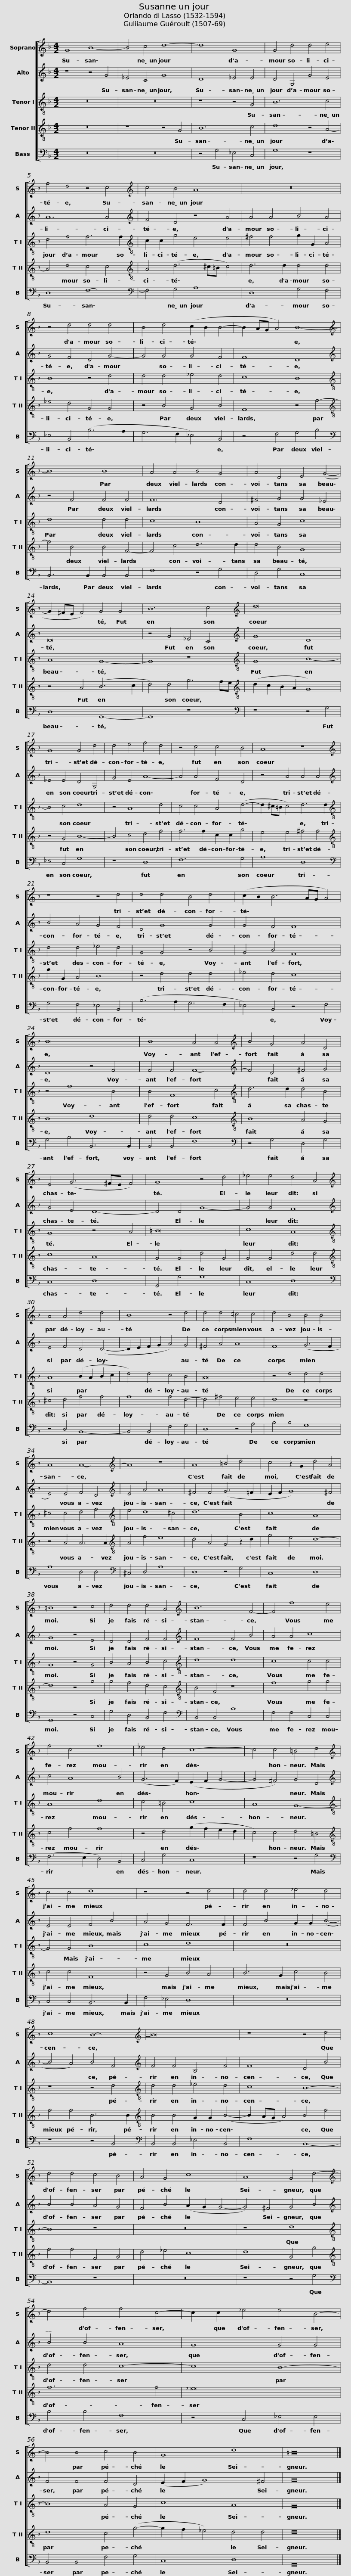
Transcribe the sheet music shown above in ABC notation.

X:1
%%score [ 1 2 3 4 5 ]
L:1/8
M:4/2
I:linebreak $
K:F
V:1 treble
V:2 treble
V:3 treble-8
V:4 treble-8
V:5 bass
V:1
 G8 B8- | B4 c4 d8- | d8 G8 | G4 d4 d4 e4 | f4 d4 z4 c4 |$ %5
[K:treble] c4 B4 A8 | z16 | z4 d4 d4 d4 | B4 d4 (c2 B2 B4- | B2 AG A4) B8- |$ %10
[K:treble] B8 B8 | A4 A4 B4 G4 | A4 D4 E4 (G4- | G2 ^FE F4) G4 G4 | B12 c4 |$ %15
[K:treble] d16 | G8 G4 d4 | d4 e4 f4 d4 | z4 c4 c4 B4 | A8 z8 |$ %20
[K:treble] z8 z4 d4 | d4 d4 B4 d4 | (c2 B2 B6 AG A4) | B16 | B8 A4 A4 |$ %25
[K:treble] B4 G4 A4 D4 | E4 (G6 ^FE F4) | G8 z4 d4 | _e4 e4 d4 A4 |$[K:treble] A4 A4 d4 d4 | %30
 B8 z4 d4 | d4 d4 ^c4 c4 | d4 B4 B4 B4 | A8 A8- |$[K:treble] A8 z8 | %35
 A8 =B4 d4 | c4 z2 G2 d4 A4 | =B8 z4 c4 | d4 d4 d4 A4 |$[K:treble] B12 F4- | %40
 F4 f8 e4 | f4 c4 f8 | _e4 d4 c8- | c4 c4 =B4 d4 |$[K:treble] c4 c4 d8 | %45
 z8 z4 d4 | d4 d4 _e4 d4 | c8 B8- |$[K:treble] B16 | z8 z4 d4 | %50
 d4 d4 c4 B4 | A4 G4 c8 | A8 G4 d4- |$[K:treble] d4 f4 f4 c4- | c2 c2 _e4 e4 B4- | %55
 B4 B4 c4 B4 | G8 d8 | =B16 |] %58
V:2
 z8 z4 G4 | _E4 C4 G8 | D8 _E4 E4 | D4 G,4 G4 E4 | A12 A4 |$ %5
[K:treble] F4 D4 z4 A4 | A4 A4 B4 A4 | G4 F4 D4 G4- | G4 G4 G4 F4 | F8 D8 |$ %10
[K:treble] z4 F4 F4 F4 | F12 D4 | ^F4 G4 G4 _E4 | D16 | z4 G4 _E4 C4 |$ %15
[K:treble] G8 D8 | _E4 E4 D4 G,4 | G4 E4 A8- | A4 A4 F4 D4 | z4 A4 A4 A4 |$ %20
[K:treble] B4 A4 G4 F4 | D4 G8 G4 | G4 F4 F8 | D8 z4 F4 | F4 F4 F8- |$ %25
[K:treble] F4 D4 ^F4 G4 | G4 E4 D8- | D4 D4 G8- | G4 G4 F8 |$[K:treble] E4 F4 D4 (D4- | %30
 D2 E2 F2 G2 A4) G4 | ^F4 A4 A8 | F8 (G6 F2 | E4) E4 F4 D4 |$[K:treble] E4 A4 A8 | %35
 ^F4 F4 (G6 =F2 | E2 F2 G8) ^F4 | G8 z4 E4 | D4 D4 F4 F4 |$[K:treble] F8 F4 B4 | %40
 A4 A4 c8 | c4 A8 B4 | (G6 F2) (E2 F2 G4- | G4 ^F4) G4 D4 |$[K:treble] E4 E4 F4 B4 | %45
 A4 G4 F6 F2 | F4 B4 G2 G2 (B4- | B4 A4) B4 F4 |$[K:treble] F4 F4 B,4 F4 | F8 D4 B4 | %50
 B4 B4 A4 G4 | F4 B4 (A2 G2 G4- | G4) ^F4 G4 B4 |$[K:treble] B4 B4 A8 | G8 G4 G4 | %55
 F4 F4 F4 D4 | (E2 F2 G8) ^F4 | G16 |] %58
V:3
 z16 | z16 | z8 z4 G4 | B12 c4 | d4 f4 f6 f2 |$ %5
[K:treble-8] c2 c2 g4 e4 e4 | ^f4 f4 g2 G2 A4 | B8 z4 d4 | d4 d4 _e4 d4 | c8 B8 |$ %10
[K:treble-8] d8 d4 d4 | c8 B8 | A4 G4 c8 | A8 G8- | G8 z8 |$ %15
[K:treble-8] G8 B8- | B4 c4 d8 | z4 A8 d4 | c4 c4 A4 (d4- | d2 ^c=B c4) d6 d2 |$ %20
[K:treble-8] d4 d4 _e4 d4 | G4 G4 z4 B4 | G4 B4 F8 | z4 f8 B4 | B4 F8 c4 |$ %25
[K:treble-8] d6 d2 d4 B4 | G8 z4 A4 | =B16 | c8 A8 |$[K:treble-8] A8 (B2 A2 B2 c2 | %30
 d4) d4 c4 B4 | A16 | z4 d4 d4 d4 | ^c4 c4 d4 f4 |$[K:treble-8] e4 d8 ^c4 | %35
 d12 B4 | c8 A8 | G8 z4 G4 | B4 A4 B4 c4 |$[K:treble-8] d8 d8 | %40
 c8 c4 c4 | A8 d8 | c4 =B4 c8 | A8 G8- |$[K:treble-8] G4 G4 B8 | %45
 c8 d8 | z16 | z8 z4 d4 |$[K:treble-8] d4 d4 _e4 d4 | c8 B8- | %50
 B8 z8 | z16 | z8 d8 |$[K:treble-8] d4 d4 c8- | c8 B8- | %55
 B8 A4 G4 | c8 A8 | G16 |] %58
V:4
 z16 | z8 z4 G4 | B12 c4 | d8 z4 A4- | A4 d4 c4 c4 |$ %5
[K:treble-8] A4 (d6 ^c=B c4) | d6 d2 d4 d4 | _e4 d4 G4 G4 | z4 B4 G4 B4 | F8 z4 f4- |$ %10
[K:treble-8] f4 B4 B4 F4- | F4 c4 d6 d2 | d4 B4 G8 | z4 A4 (B6 c2 | d4) d4 g6 fe |$ %15
[K:treble-8] (d2 c2 B2 A2 G8) | z4 G4 B8- | B4 c4 d4 f4 | f6 f2 c2 c2 g4 | e4 e4 ^f4 f4 |$ %20
[K:treble-8] g2 G2 A4 B8 | z4 d4 d4 d4 | _e4 d4 c8 | B8 d8 | d4 d4 c8 |$ %25
[K:treble-8] B8 A4 G4 | c8 A8 | G4 G4 d4 G4 | G4 G4 d4 d4 |$[K:treble-8] ^c4 d4 f4 f4 | %30
 f8 f4 d4- | d4 ^f4 e4 e4 | d8 z8 | z4 A4 A6 A2 |$[K:treble-8] A4 f4 e8 | %35
 d4 A4 G4 z2 d2 | g4 e4 d8- | d8 z4 g4 | g4 f4 d4 c4 |$[K:treble-8] B4 F4 z8 | %40
 f8 g4 g4 | c4 f4 f8 | z4 d4 (g2 f2 e2 d2 | c4) c4 d4 =B4 |$[K:treble-8] c4 c4 F8 | %45
 z4 G4 B4 A4 | B6 G2 c4 B4 | f4 f4 B6 B2 |$[K:treble-8] B4 B4 G2 G2 (B4- | B2 AG A4) B4 f4 | %50
 f4 f4 F4 G4 | d4 _e4 c8 | d8 G4 g4 |$[K:treble-8] f12 f4 | _e16 | %55
 d8 c4 (g4- | g2 f2 _e4) d4 d4 | d16 |] %58
V:5
 z16 | z16 | z4 G,4 _E,4 C,4 | G,8 z8 | D,8 F,8- |$ %5
[K:bass] F,4 G,4 A,8 | D,8 G,4 F,4 | _E,4 B,,4 (B,6 A,2 | G,6 F,2 _E,4) B,,4 | z4 F,4 G,4 B,4 |$ %10
[K:bass] B,,6 B,,2 B,,4 B,,4 | F,8 z4 G,4 | D,4 G,4 C,8 | D,8 G,,8- | G,,8 z8 |$ %15
[K:bass] z8 z4 G,4 | _E,4 C,4 G,8 | z8 D,8 | F,12 G,4 | A,8 D,8 |$ %20
[K:bass] G,4 F,4 _E,4 B,,4 | (B,6 A,2 G,6 F,2 | _E,4) B,,4 z4 F,4 | G,4 B,4 B,,6 B,,2 | B,,4 B,,4 F,8 |$ %25
[K:bass] z4 G,4 D,4 G,4 | C,8 D,8 | G,,4 G,4 G,8 | C,8 D,8 |$[K:bass] z4 D,4 B,,8- | %30
 B,,4 B,,4 F,4 G,4 | D,8 z4 A,4 | B,4 B,4 G,8 | A,8 D,4 D,4 |$[K:bass] ^C,4 D,4 A,8 | %35
 D,8 z4 G,4 | C,8 D,8 | G,,8 z4 C,4 | G,4 D,4 B,,4 F,4 |$[K:bass] B,,4 B,,4 B,8 | %40
 F,4 F,4 C,4 C,4 | (F,6 E,2 D,4) B,,4 | C,4 G,4 C,8 | z8 z4 G,4 |$[K:bass] C,4 C,4 B,,6 B,,2 | %45
 F,4 _E,4 D,8 | z16 | z8 z4 B,,4 |$[K:bass] B,,4 B,,4 _E,4 B,,4 | F,8 B,,8- | %50
 B,,8 z8 | z16 | z8 z4 G,4 |$[K:bass] B,4 B,4 F,8 | z4 C,4 _E,4 E,4 | %55
 B,,4 B,,4 F,4 G,4 | C,8 D,8 | G,,16 |] %58
